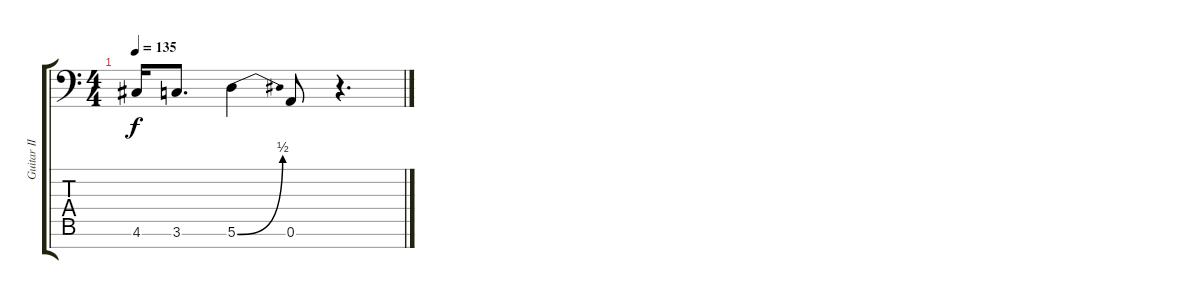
\track ("Guitar II" "Guitar II") {instrument distortionguitar}
\staff {score tabs}
\tuning (B3 Gb3 D3 A2 E2 A1 E1) {hide}
\ts (4 4)
\tempo 135
\clef f4
\ks c
4.6{t}.16{dy f} 3.6.8{d} 5.6{be (bend 0 0 60 2)}.4 0.6.8 r.4{d}
